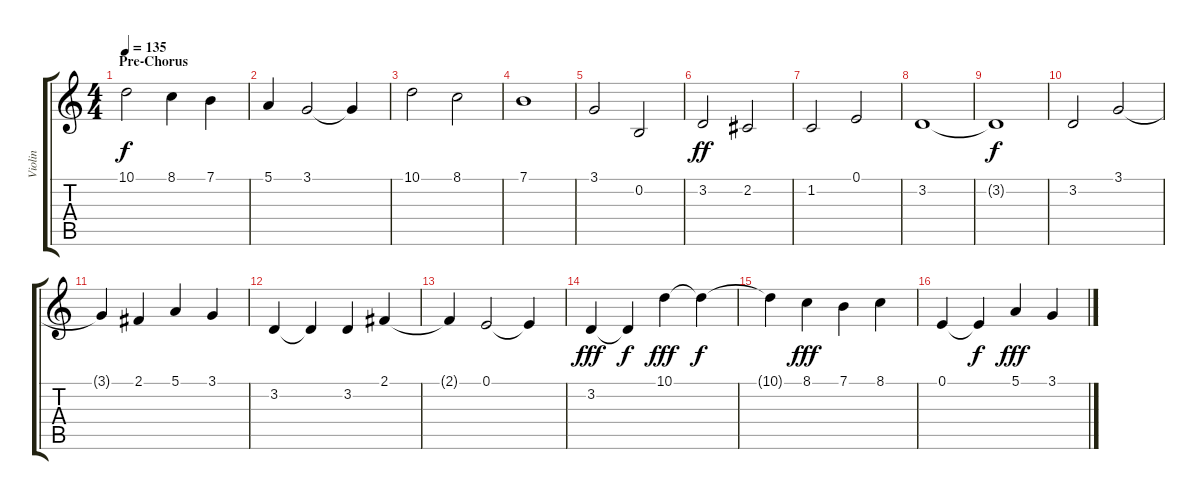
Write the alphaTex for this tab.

\track ("Violin" "Violin") {instrument stringensemble2}
\staff {score tabs}
\tuning (E4 B3 G3 D3 A2 E2) {hide}
\ts (4 4)
\section ("" "Pre-Chorus")
\tempo 135
\clef g2
\ks c
10.1.2{dy f} 8.1.4 7.1.4 |
5.1.4 3.1.2 3.1{t}.4 |
10.1.2 8.1.2 |
7.1.1 |
3.1.2 0.2.2 |
3.2.2{dy ff} 2.2.2 |
1.2.2 0.1.2 |
3.2.1 |
3.2{t}.1{dy f} |
3.2.2 3.1.2 |
3.1{t}.4 2.1.4 5.1.4 3.1.4 |
3.2.4 3.2{t}.4 3.2.4 2.1.4 |
2.1{t}.4 0.1.2 0.1{t}.4 |
3.2.4{dy fff} 3.2{t}.4{dy f} 10.1.4{dy fff} 10.1{t}.4{dy f} |
10.1{t}.4 8.1.4{dy fff} 7.1.4 8.1.4 |
0.1.4 0.1{t}.4{dy f} 5.1.4{dy fff} 3.1.4
